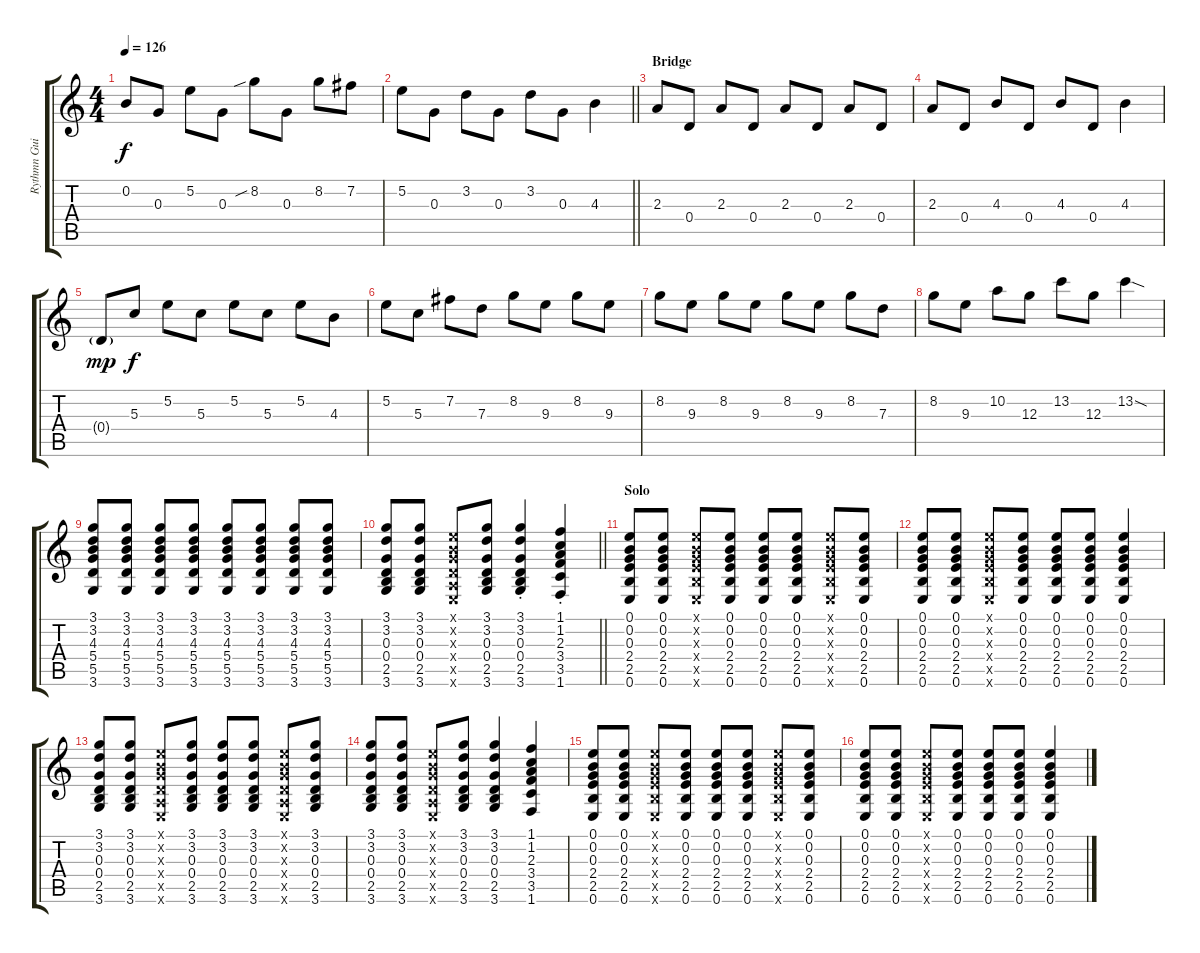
\track ("Rythmn Guitar 2" "Rythmn Gui") {instrument acousticguitarsteel}
\staff {score tabs}
\tuning (E4 B3 G3 D3 A2 E2) {hide}
\ts (4 4)
\tempo 126
\clef g2
\ks c
0.2.8{dy f} 0.3.8 5.2.8 0.3.8 8.2{sib}.8 0.3.8 8.2.8 7.2.8 |
\barLineRight lightlight
5.2.8 0.3.8 3.2.8 0.3.8 3.2.8 0.3.8 4.3.4 |
\section ("" "Bridge")
2.3.8 0.4.8 2.3.8 0.4.8 2.3.8 0.4.8 2.3.8 0.4.8 |
2.3.8 0.4.8 4.3.8 0.4.8 4.3.8 0.4.8 4.3.4 |
0.4{g}.8{dy mp} 5.3.8{dy f} 5.2.8 5.3.8 5.2.8 5.3.8 5.2.8 4.3.8 |
5.2.8 5.3.8 7.2.8 7.3.8 8.2.8 9.3.8 8.2.8 9.3.8 |
8.2.8 9.3.8 8.2.8 9.3.8 8.2.8 9.3.8 8.2.8 7.3.8 |
8.2.8 9.3.8 10.2.8 12.3.8 13.2.8 12.3.8 13.2{sod}.4 |
(3.1 3.2 4.3 5.4 5.5 3.6).8 (3.1 3.2 4.3 5.4 5.5 3.6).8 (3.1 3.2 4.3 5.4 5.5 3.6).8 (3.1 3.2 4.3 5.4 5.5 3.6).8 (3.1 3.2 4.3 5.4 5.5 3.6).8 (3.1 3.2 4.3 5.4 5.5 3.6).8 (3.1 3.2 4.3 5.4 5.5 3.6).8 (3.1 3.2 4.3 5.4 5.5 3.6).8 |
\barLineRight lightlight
(3.1 3.2 0.3 0.4 2.5 3.6).8 (3.1 3.2 0.3 0.4 2.5 3.6).8 (0.1{x} 0.2{x} 0.3{x} 0.4{x} 0.5{x} 0.6{x}).8 (3.1 3.2 0.3 0.4 2.5 3.6).8 (3.1{st} 3.2{st} 0.3{st} 0.4{st} 2.5{st} 3.6{st}).4 (1.1{st} 1.2{st} 2.3{st} 3.4{st} 3.5{st} 1.6{st}).4 |
\section ("" "Solo")
(0.1 0.2 0.3 2.4 2.5 0.6).8 (0.1 0.2 0.3 2.4 2.5 0.6).8 (0.1{x} 0.2{x} 0.3{x} 2.4{x} 2.5{x} 0.6{x}).8 (0.1 0.2 0.3 2.4 2.5 0.6).8 (0.1 0.2 0.3 2.4 2.5 0.6).8 (0.1 0.2 0.3 2.4 2.5 0.6).8 (0.1{x} 0.2{x} 0.3{x} 2.4{x} 2.5{x} 0.6{x}).8 (0.1 0.2 0.3 2.4 2.5 0.6).8 |
(0.1 0.2 0.3 2.4 2.5 0.6).8 (0.1 0.2 0.3 2.4 2.5 0.6).8 (0.1{x} 0.2{x} 0.3{x} 2.4{x} 2.5{x} 0.6{x}).8 (0.1 0.2 0.3 2.4 2.5 0.6).8 (0.1 0.2 0.3 2.4 2.5 0.6).8 (0.1 0.2 0.3 2.4 2.5 0.6).8 (0.1 0.2 0.3 2.4 2.5 0.6).4 |
(3.1 3.2 0.3 0.4 2.5 3.6).8 (3.1 3.2 0.3 0.4 2.5 3.6).8 (0.1{x} 0.2{x} 0.3{x} 0.4{x} 0.5{x} 0.6{x}).8 (3.1 3.2 0.3 0.4 2.5 3.6).8 (3.1 3.2 0.3 0.4 2.5 3.6).8 (3.1 3.2 0.3 0.4 2.5 3.6).8 (0.1{x} 0.2{x} 0.3{x} 0.4{x} 0.5{x} 0.6{x}).8 (3.1 3.2 0.3 0.4 2.5 3.6).8 |
(3.1 3.2 0.3 0.4 2.5 3.6).8 (3.1 3.2 0.3 0.4 2.5 3.6).8 (0.1{x} 0.2{x} 0.3{x} 0.4{x} 0.5{x} 0.6{x}).8 (3.1 3.2 0.3 0.4 2.5 3.6).8 (3.1 3.2 0.3 0.4 2.5 3.6).4 (1.1 1.2 2.3 3.4 3.5 1.6).4 |
(0.1 0.2 0.3 2.4 2.5 0.6).8 (0.1 0.2 0.3 2.4 2.5 0.6).8 (0.1{x} 0.2{x} 0.3{x} 2.4{x} 2.5{x} 0.6{x}).8 (0.1 0.2 0.3 2.4 2.5 0.6).8 (0.1 0.2 0.3 2.4 2.5 0.6).8 (0.1 0.2 0.3 2.4 2.5 0.6).8 (0.1{x} 0.2{x} 0.3{x} 2.4{x} 2.5{x} 0.6{x}).8 (0.1 0.2 0.3 2.4 2.5 0.6).8 |
(0.1 0.2 0.3 2.4 2.5 0.6).8 (0.1 0.2 0.3 2.4 2.5 0.6).8 (0.1{x} 0.2{x} 0.3{x} 2.4{x} 2.5{x} 0.6{x}).8 (0.1 0.2 0.3 2.4 2.5 0.6).8 (0.1 0.2 0.3 2.4 2.5 0.6).8 (0.1 0.2 0.3 2.4 2.5 0.6).8 (0.1 0.2 0.3 2.4 2.5 0.6).4
